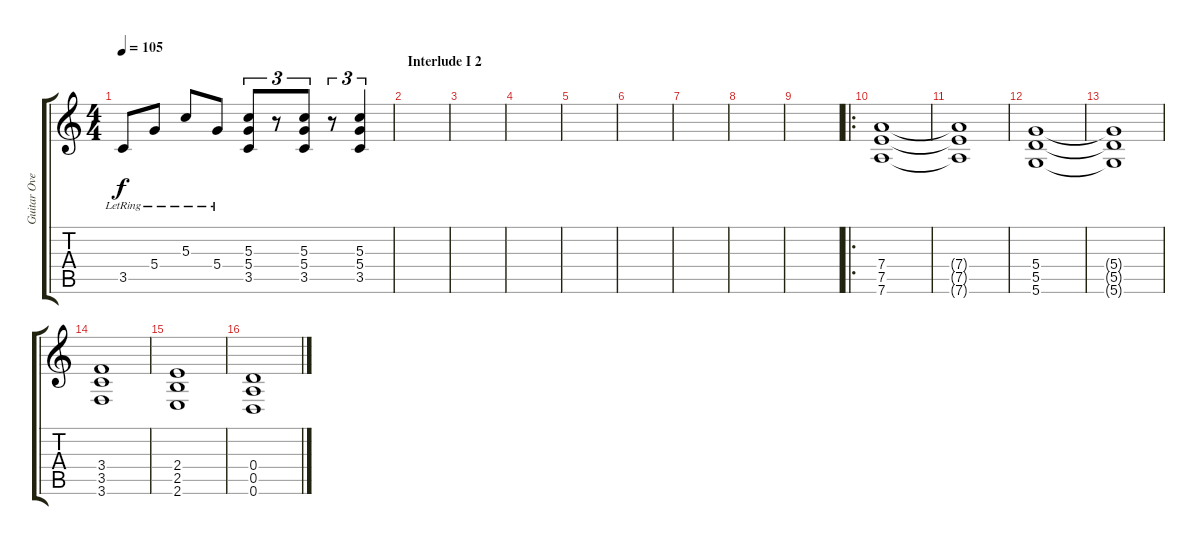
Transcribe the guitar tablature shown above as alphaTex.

\track ("Guitar Overdrive" "Guitar Ove") {instrument overdrivenguitar}
\staff {score tabs}
\tuning (E4 B3 G3 D3 A2 D2) {hide}
\ts (4 4)
\tempo 105
\clef g2
\ks c
3.5{lr}.8{dy f} 5.4{lr}.8 5.3{lr}.8 5.4{lr}.8 (5.3 5.4 3.5).8{tu (3 2)} r.8{tu (3 2)} (5.3 5.4 3.5).8{tu (3 2)} r.8{tu (3 2)} (5.3 5.4 3.5).4{tu (3 2)} |
\section ("" "Interlude I 2")
|
|
|
|
|
|
|
|
\ro
(7.4 7.5 7.6).1 |
(7.4{t} 7.5{t} 7.6{t}).1 |
(5.4 5.5 5.6).1 |
(5.4{t} 5.5{t} 5.6{t}).1 |
(3.4 3.5 3.6).1 |
(2.4 2.5 2.6).1 |
(0.4 0.5 0.6).1
